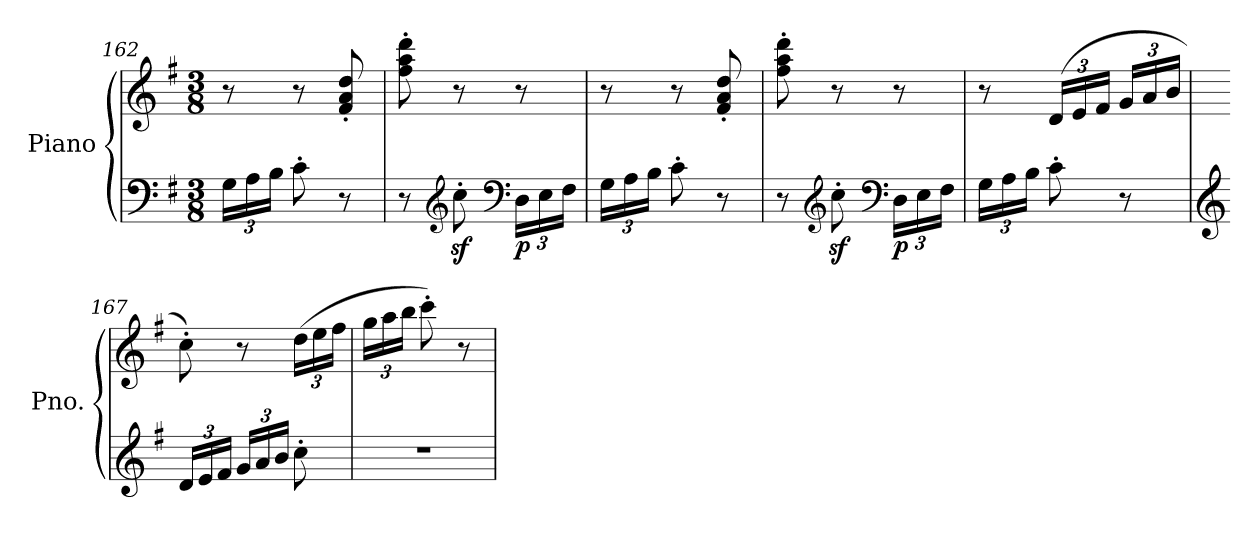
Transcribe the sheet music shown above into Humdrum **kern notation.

**kern	**kern	**dynam
*part1	*part1	*part1
*staff2	*staff1	*staff1/2
*I"Piano	*	*
*I'Pno.	*	*
*clefF4	*clefG2	*
*k[f#]	*k[f#]	*
*M3/8	*M3/8	*
*Xbrackettup	*	*
=162	=162	=162
24G\LL	8r	.
24A\	.	.
24B\JJ	.	.
8c'\	8r	.
8r	8f#/' 8a/' 8dd/'	.
=163	=163	=163
8r	8ff#\' 8aa\' 8ddd\'	.
*clefG2	*	*
8ccz<'\	8r	.
*clefF4	*	*
!	!	!LO:DY:b=2
24D\LL	8r	p
24E\	.	.
24F#\JJ	.	.
=164	=164	=164
24G\LL	8r	.
24A\	.	.
24B\JJ	.	.
8c'\	8r	.
8r	8f#/' 8a/' 8dd/'	.
=165	=165	=165
8r	8ff#\' 8aa\' 8ddd\'	.
*clefG2	*	*
8ccz<'\	8r	.
*clefF4	*	*
!	!	!LO:DY:b=2
24D\LL	8r	p
24E\	.	.
24F#\JJ	.	.
=166	=166	=166
24G\LL	8r	.
24A\	.	.
24B\JJ	.	.
*	*Xbrackettup	*
8c'\	(>24d/LL	.
.	24e/	.
.	24f#/JJ	.
8r	24g/LL	.
.	24a/	.
.	24b/JJ	.
!!LO:LB:g=z
=167	=167	=167
*clefG2	*	*
24d/LL	8cc'\)	.
24e/	.	.
24f#/JJ	.	.
24g/LL	8r	.
24a/	.	.
24b/JJ	.	.
8cc'\	(>24dd\LL	.
.	24ee\	.
.	24ff#\JJ	.
=168	=168	=168
4.r	24gg\LL	.
.	24aa\	.
.	24bb\JJ	.
.	8ccc'\)	.
.	8r	.
=	=	=
*-	*-	*-
